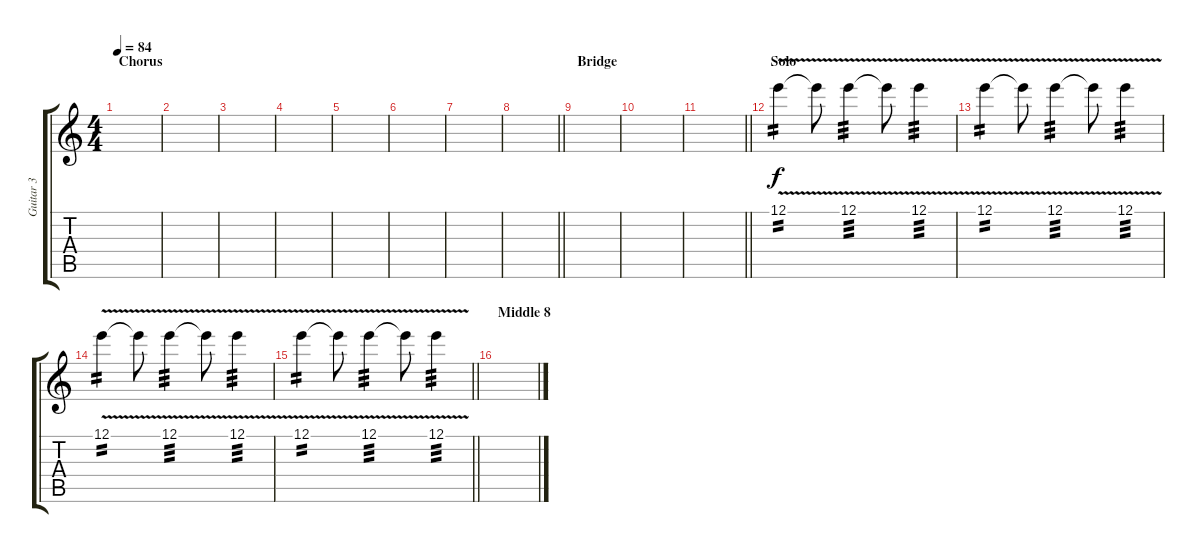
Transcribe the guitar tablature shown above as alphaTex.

\track ("Guitar 3" "Guitar 3") {instrument overdrivenguitar}
\staff {score tabs}
\tuning (E4 B3 G3 D3 A2 E2) {hide}
\ts (4 4)
\section ("" "Chorus")
\tempo 84
\clef g2
\ks c
|
|
|
|
|
|
|
\barLineRight lightlight
|
\section ("" "Bridge")
|
|
\barLineRight lightlight
|
\section ("" "Solo")
12.1{v}.4{tp 2} 12.1{t}.8 12.1{v}.4{tp 3} 12.1{t}.8 12.1{v}.4{tp 3} |
12.1{v}.4{tp 2} 12.1{t}.8 12.1{v}.4{tp 3} 12.1{t}.8 12.1{v}.4{tp 3} |
12.1{v}.4{tp 2} 12.1{t}.8 12.1{v}.4{tp 3} 12.1{t}.8 12.1{v}.4{tp 3} |
\barLineRight lightlight
12.1{v}.4{tp 2} 12.1{t}.8 12.1{v}.4{tp 3} 12.1{t}.8 12.1{v}.4{tp 3} |
\section ("" "Middle 8")
